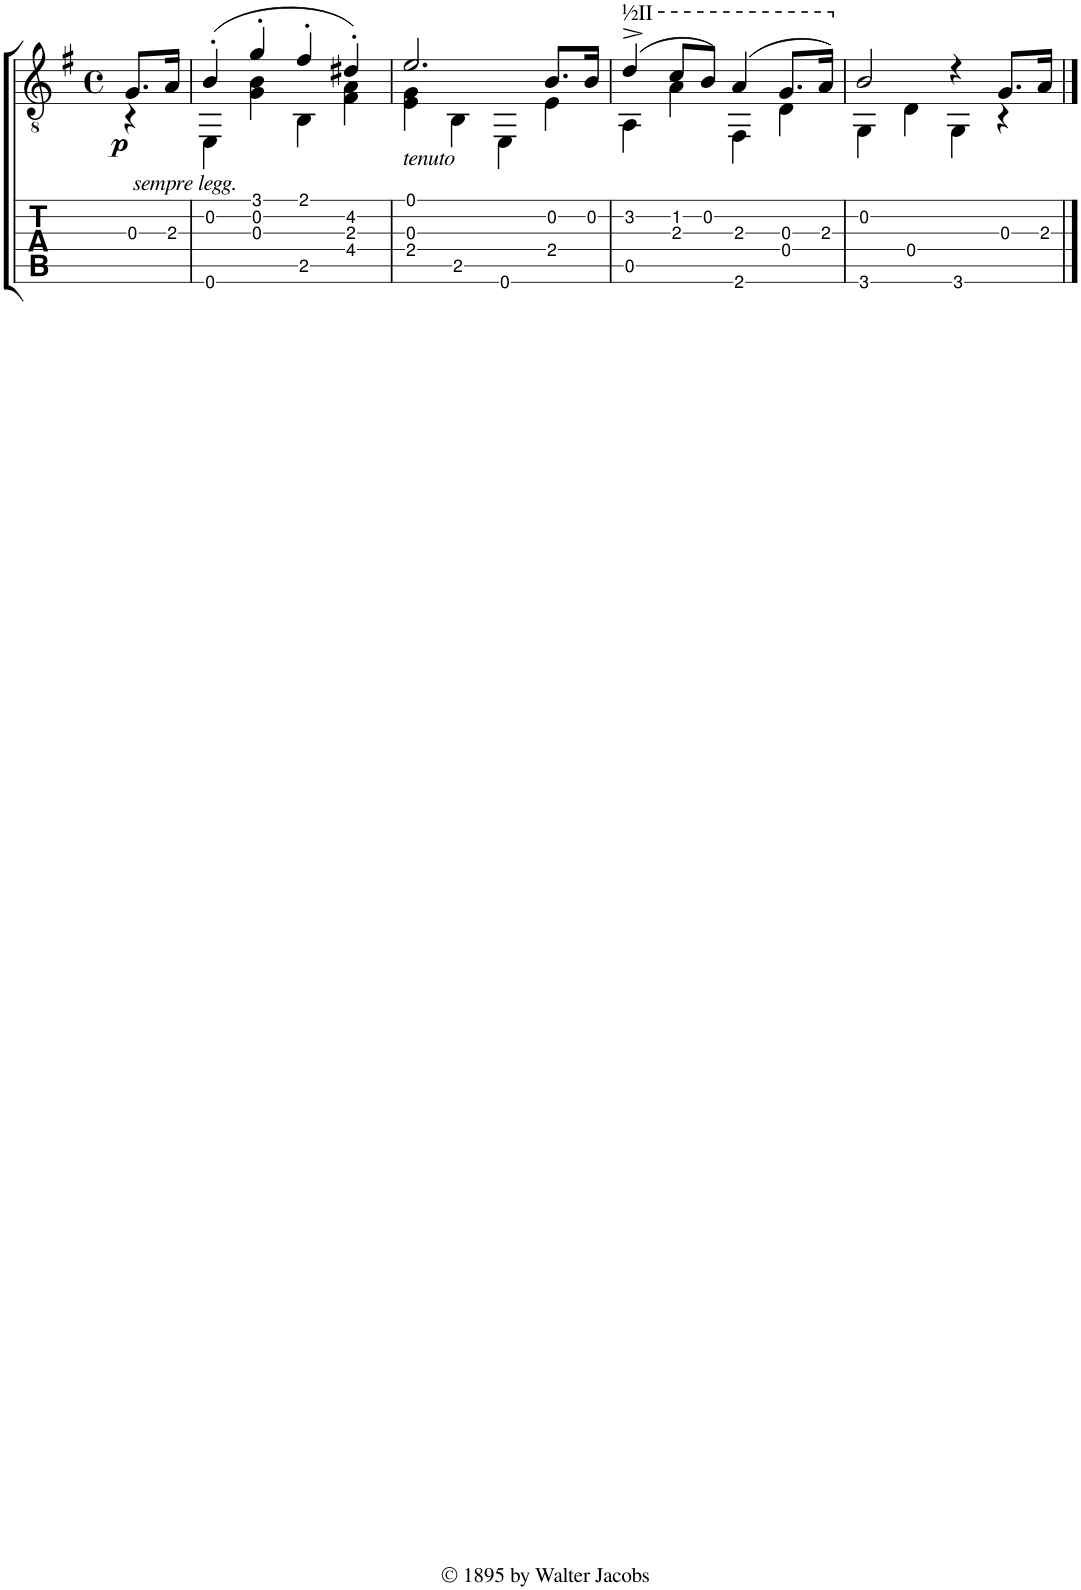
**kern	**kern	**dynam
*part1	*part1	*part1
*staff2	*staff1	*staff1/2
*I"Gtr	*	*
*stria6	*	*
*	*clefGv2	*
*k[f#]	*k[f#]	*
*M4/4	*M4/4	*
*met(c)	*met(c)	*
=1	=1	=1
*^	*^	*
!	!	!LO:TX:b:i:t=sempre legg.	!	!
!	!	!	!	!LO:DY:b
8.GL	4ryy	8.G/L	4r	p
16AJk	.	16A/Jk	.	.
=2	=2	=2	=2	=2
4B	4EE	(4B'/	4EE\	.
4g	4G 4B	4g'/	4G\ 4B\	.
4f#	4BB	4f#'/	4BB\	.
4d#	4F# 4A	4d#X'/)	4F#\ 4A\	.
=3	=3	=3	=3	=3
!	!	!LO:TX:b:i:t=tenuto	!	!
2.e	4E 4G	2.e/	4E\ 4G\	.
.	4BB	.	4BB\	.
.	4EE	.	4EE\	.
8.BL	4E	8.B/L	4E\	.
16BJk	.	16B/Jk	.	.
=4	=4	=4	=4	=4
!	!	!LO:TX:a:t=½II	!	!
4d	4AA	(>4d^/	4AA\	.
8cL	4A	8c/L	4A\	.
8BJ	.	8B/J)	.	.
4A	4FF#	(>4A/	4FF#\	.
8.GL	4D	8.G/L	4D\	.
16AJk	.	16A/Jk)	.	.
=5	=5	=5	=5	=5
2B	4GG	2B/	4GG\	.
.	4D	.	4D\	.
4ryy	4GG	4r	4GG\	.
8.GL	4ryy	8.G/L	4r	.
16AJk	.	16A/Jk	.	.
*v	*v	*	*	*
*	*v	*v	*
==	==	==
*-	*-	*-
